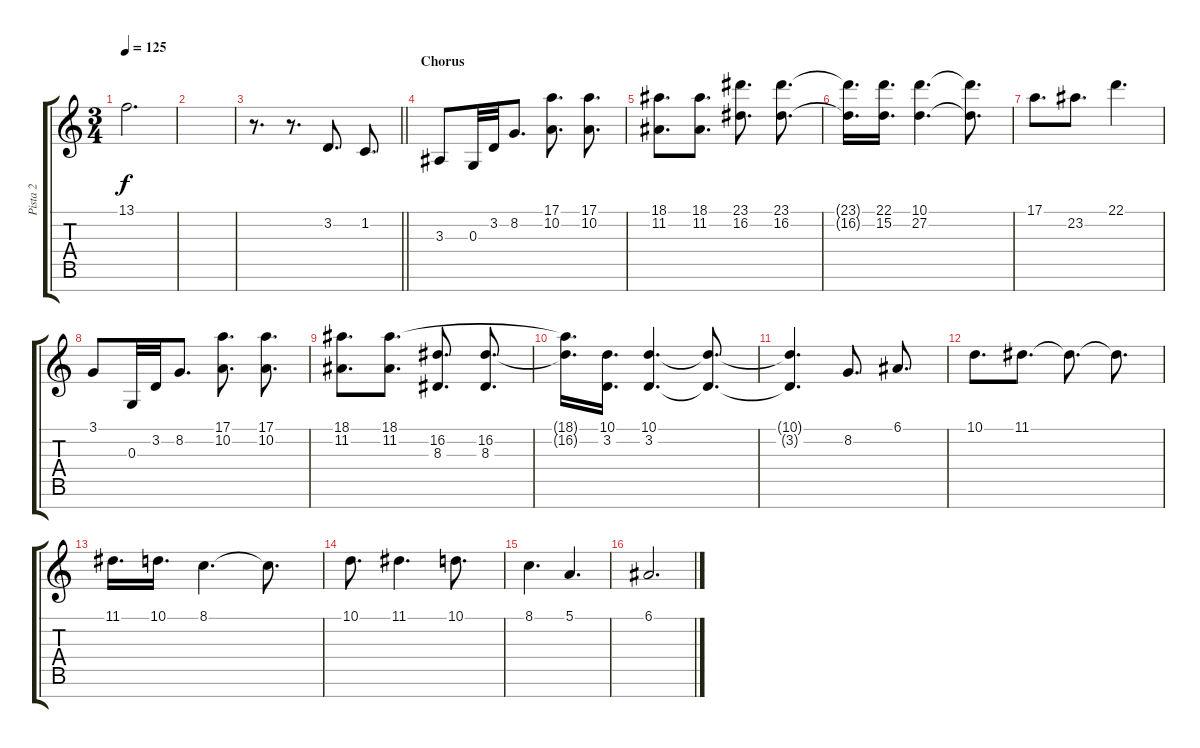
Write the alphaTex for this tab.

\track ("Pista 2" "Pista 2") {instrument acousticgrandpiano}
\staff {score tabs}
\tuning (E4 B3 G3 D3 A2 E2 B1) {hide}
\ts (3 4)
\tempo 125
\clef g2
\ks c
13.1{t}.2{d dy f} |
|
\barLineRight lightlight
r.8{d} r.8{d} 3.2.8{d} 1.2.8{d} |
\section ("" "Chorus")
3.3.8 0.3.32 3.2.32 8.2.8{d} (17.1 10.2).8{d} (17.1 10.2).8{d} |
(18.1 11.2).8{d} (18.1 11.2).8{d} (23.1 16.2).8{d} (23.1 16.2).8{d} |
(23.1{t} 16.2{t}).16{d} (22.1 15.2).16{d} (10.1 27.2).4{d} (10.1{t} 27.2{t}).8{d} |
17.1.8{d} 23.2.8{d} 22.1.4{d} |
3.1.8 0.3.32 3.2.32 8.2.8{d} (17.1 10.2).8{d} (17.1 10.2).8{d} |
(18.1 11.2).8{d} (18.1 11.2).8{d} (16.2 8.3).8{d} (16.2 8.3).8{d} |
(18.1{t} 16.2{t}).16{d} (10.1 3.2).16{d} (10.1 3.2).4{d} (10.1{t} 3.2{t}).8{d} |
(10.1{t} 3.2{t}).4{d} 8.2.8{d} 6.1.8{d} |
10.1.8{d} 11.1.8{d} 11.1{t}.8{d} 11.1{t}.8{d} |
11.1.16{d} 10.1.16{d} 8.1.4{d} 8.1{t}.8{d} |
10.1.8{d} 11.1.4{d} 10.1.8{d} |
8.1.4{d} 5.1.4{d} |
6.1.2{d}
